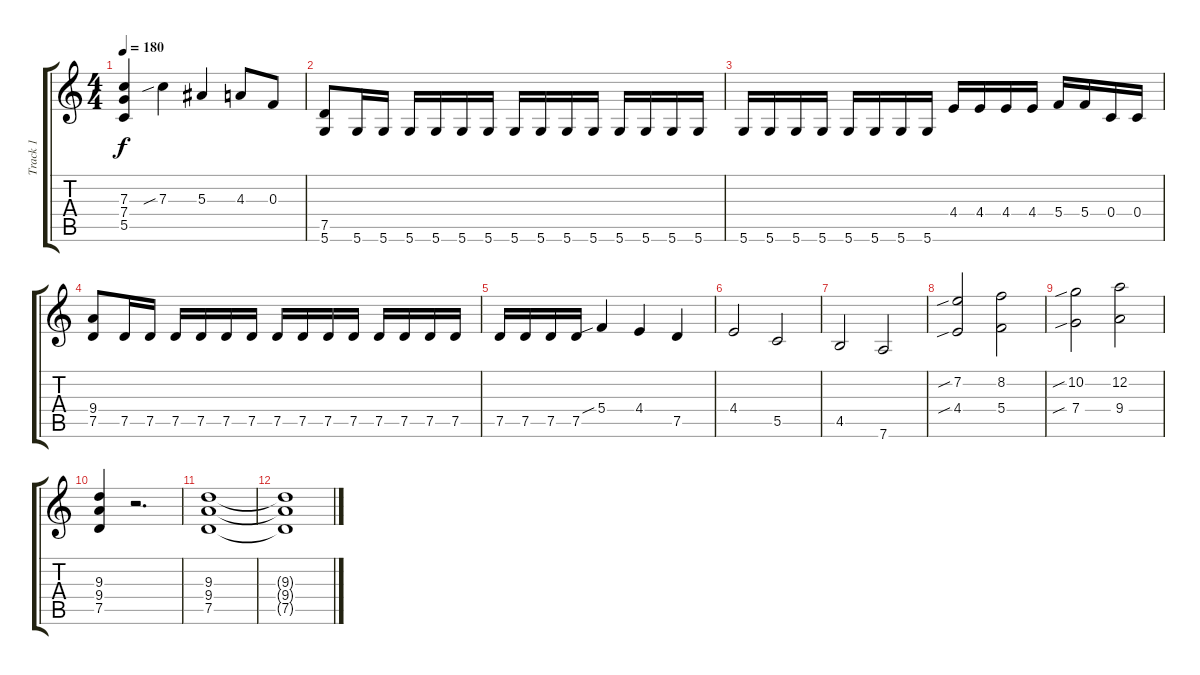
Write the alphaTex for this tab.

\track ("Track 1" "Track 1") {instrument distortionguitar}
\staff {score tabs}
\tuning (D4 A3 F3 C3 G2 D2) {hide}
\ts (4 4)
\tempo 180
\clef g2
\ks c
(7.3{t} 7.4{t} 5.5{t}).4{dy f} 7.3{sib}.4 5.3.4 4.3.8 0.3.8 |
(7.5 5.6).8 5.6.16 5.6.16 5.6.16 5.6.16 5.6.16 5.6.16 5.6.16 5.6.16 5.6.16 5.6.16 5.6.16 5.6.16 5.6.16 5.6.16 |
5.6.16 5.6.16 5.6.16 5.6.16 5.6.16 5.6.16 5.6.16 5.6.16 4.4.16 4.4.16 4.4.16 4.4.16 5.4.16 5.4.16 0.4.16 0.4.16 |
(9.4 7.5).8 7.5.16 7.5.16 7.5.16 7.5.16 7.5.16 7.5.16 7.5.16 7.5.16 7.5.16 7.5.16 7.5.16 7.5.16 7.5.16 7.5.16 |
7.5.16 7.5.16 7.5.16 7.5.16 5.4{sib}.4 4.4.4 7.5.4 |
4.4.2 5.5.2 |
4.5.2 7.6.2 |
(7.2{sib} 4.4{sib}).2 (8.2 5.4).2 |
(10.2{sib} 7.4{sib}).2 (12.2 9.4).2 |
(9.3 9.4 7.5).4 r.2{d} |
(9.3 9.4 7.5).1 |
(9.3{t} 9.4{t} 7.5{t}).1
